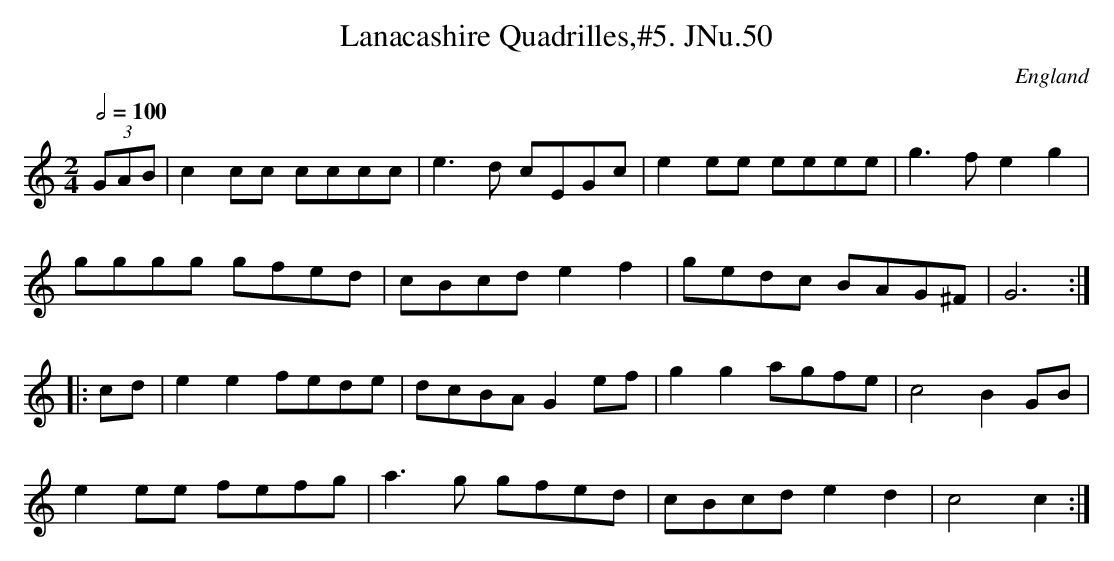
X:1
T:Lanacashire Quadrilles,#5. JNu.50
L:1/8
M:2/4
O:England
Q:1/2=100
K:C
(3GAB|c2cc cccc|e3d cEGc|e2ee eeee|g3f e2g2|!
gggg gfed|cBcd e2f2|gedc BAG^F|G6:|!
|:cd|e2e2 fede|dcBA G2ef|g2g2 agfe|c4 B2GB|!
e2ee fefg|a3g gfed|cBcd e2d2|c4c2:|
